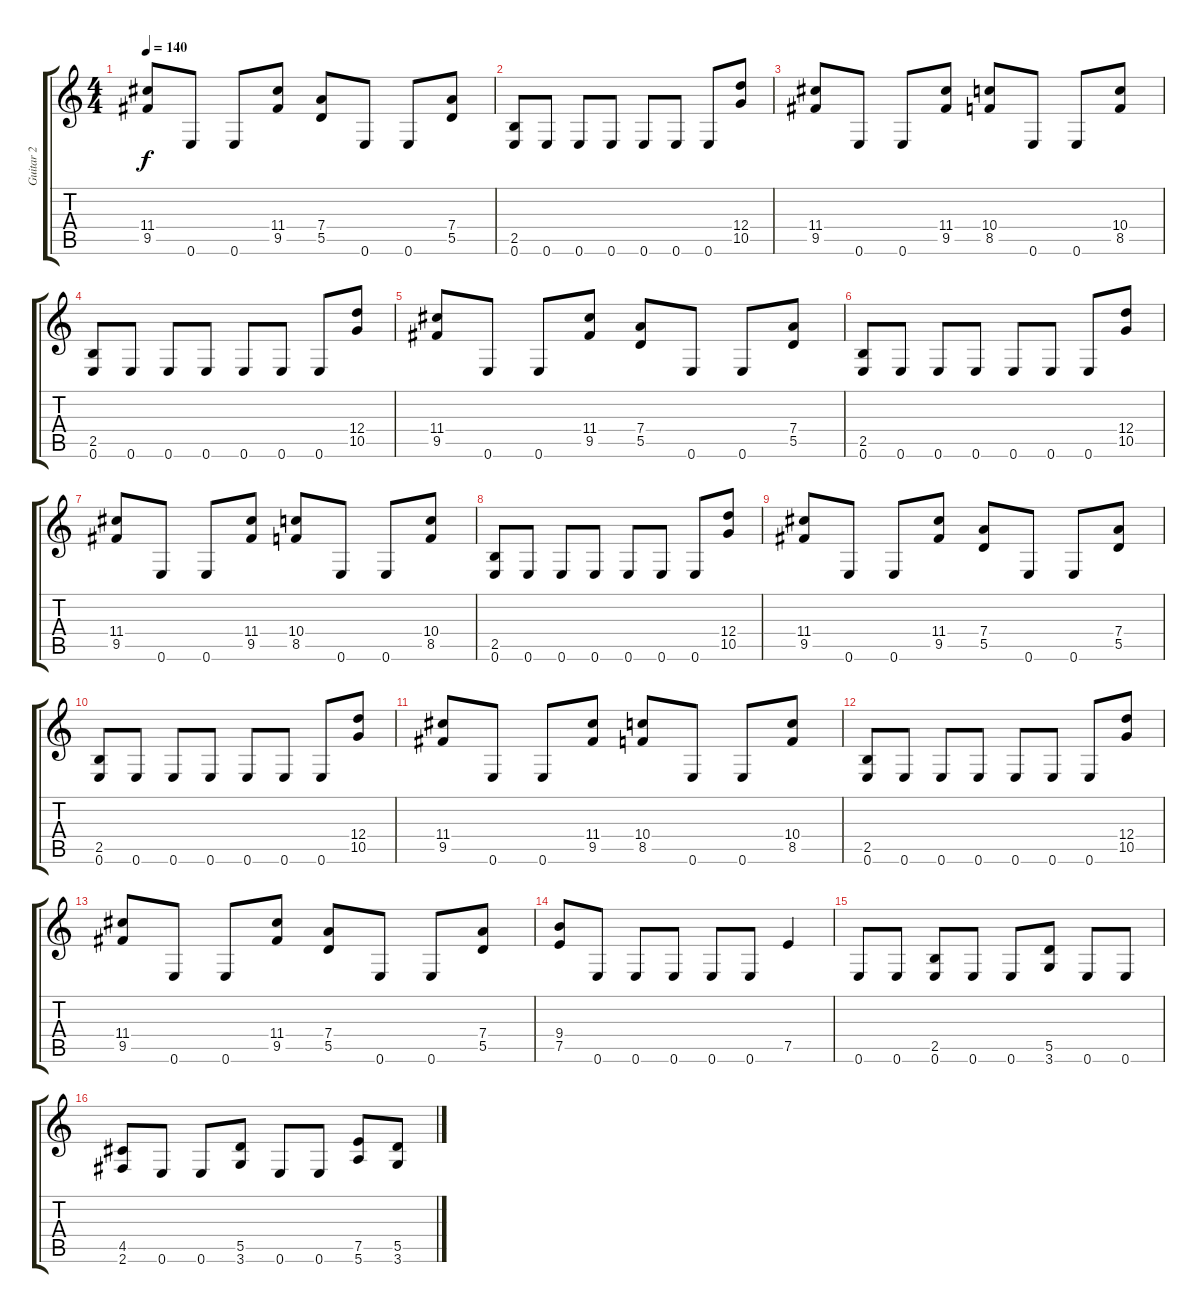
\track ("Guitar 2" "Guitar 2") {mute instrument overdrivenguitar}
\staff {score tabs}
\tuning (E4 B3 G3 D3 A2 E2) {hide}
\ts (4 4)
\tempo 140
\clef g2
\ks c
(11.4 9.5).8{dy f} 0.6.8 0.6.8 (11.4 9.5).8 (7.4 5.5).8 0.6.8 0.6.8 (7.4 5.5).8 |
(2.5 0.6).8 0.6.8 0.6.8 0.6.8 0.6.8 0.6.8 0.6.8 (12.4 10.5).8 |
(11.4 9.5).8 0.6.8 0.6.8 (11.4 9.5).8 (10.4 8.5).8 0.6.8 0.6.8 (10.4 8.5).8 |
(2.5 0.6).8 0.6.8 0.6.8 0.6.8 0.6.8 0.6.8 0.6.8 (12.4 10.5).8 |
(11.4 9.5).8 0.6.8 0.6.8 (11.4 9.5).8 (7.4 5.5).8 0.6.8 0.6.8 (7.4 5.5).8 |
(2.5 0.6).8 0.6.8 0.6.8 0.6.8 0.6.8 0.6.8 0.6.8 (12.4 10.5).8 |
(11.4 9.5).8 0.6.8 0.6.8 (11.4 9.5).8 (10.4 8.5).8 0.6.8 0.6.8 (10.4 8.5).8 |
(2.5 0.6).8 0.6.8 0.6.8 0.6.8 0.6.8 0.6.8 0.6.8 (12.4 10.5).8 |
(11.4 9.5).8 0.6.8 0.6.8 (11.4 9.5).8 (7.4 5.5).8 0.6.8 0.6.8 (7.4 5.5).8 |
(2.5 0.6).8 0.6.8 0.6.8 0.6.8 0.6.8 0.6.8 0.6.8 (12.4 10.5).8 |
(11.4 9.5).8 0.6.8 0.6.8 (11.4 9.5).8 (10.4 8.5).8 0.6.8 0.6.8 (10.4 8.5).8 |
(2.5 0.6).8 0.6.8 0.6.8 0.6.8 0.6.8 0.6.8 0.6.8 (12.4 10.5).8 |
(11.4 9.5).8 0.6.8 0.6.8 (11.4 9.5).8 (7.4 5.5).8 0.6.8 0.6.8 (7.4 5.5).8 |
(9.4 7.5).8 0.6.8 0.6.8 0.6.8 0.6.8 0.6.8 7.5.4 |
0.6.8 0.6.8 (2.5 0.6).8 0.6.8 0.6.8 (5.5 3.6).8 0.6.8 0.6.8 |
(4.5 2.6).8 0.6.8 0.6.8 (5.5 3.6).8 0.6.8 0.6.8 (7.5 5.6).8 (5.5 3.6).8
